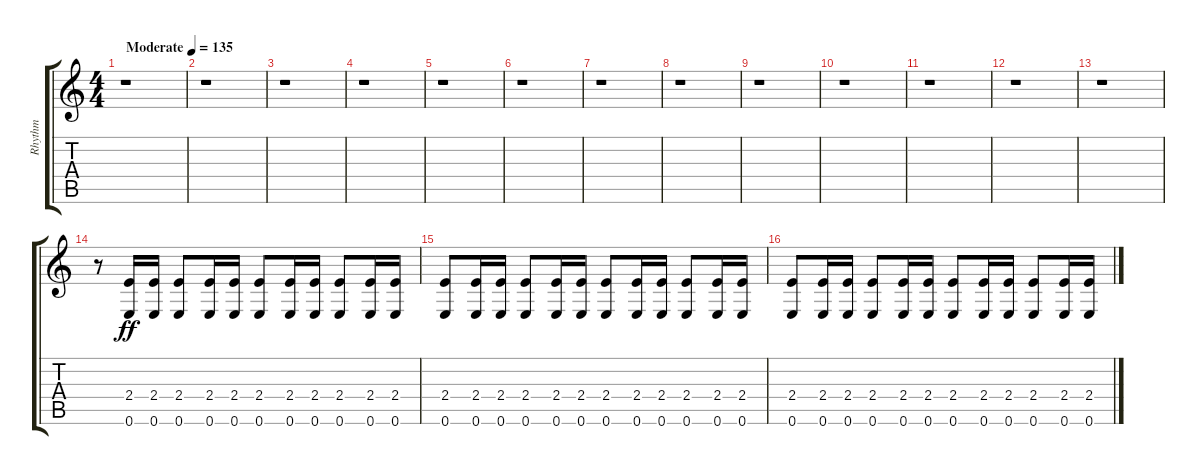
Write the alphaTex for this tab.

\track ("Rhythm" "Rhythm") {instrument distortionguitar}
\staff {score tabs}
\tuning (E4 B3 G3 D3 A2 E2) {hide}
\ts (4 4)
\tempo (135 "Moderate")
\clef g2
\ks c
r.1{dy ff instrument distortionguitar} |
r.1 |
r.1 |
r.1 |
r.1 |
r.1 |
r.1 |
r.1 |
r.1 |
r.1 |
r.1 |
r.1 |
r.1 |
r.8 (2.4 0.6).16 (2.4 0.6).16 (2.4 0.6).8 (2.4 0.6).16 (2.4 0.6).16 (2.4 0.6).8 (2.4 0.6).16 (2.4 0.6).16 (2.4 0.6).8 (2.4 0.6).16 (2.4 0.6).16 |
(2.4 0.6).8 (2.4 0.6).16 (2.4 0.6).16 (2.4 0.6).8 (2.4 0.6).16 (2.4 0.6).16 (2.4 0.6).8 (2.4 0.6).16 (2.4 0.6).16 (2.4 0.6).8 (2.4 0.6).16 (2.4 0.6).16 |
(2.4 0.6).8 (2.4 0.6).16 (2.4 0.6).16 (2.4 0.6).8 (2.4 0.6).16 (2.4 0.6).16 (2.4 0.6).8 (2.4 0.6).16 (2.4 0.6).16 (2.4 0.6).8 (2.4 0.6).16 (2.4 0.6).16
